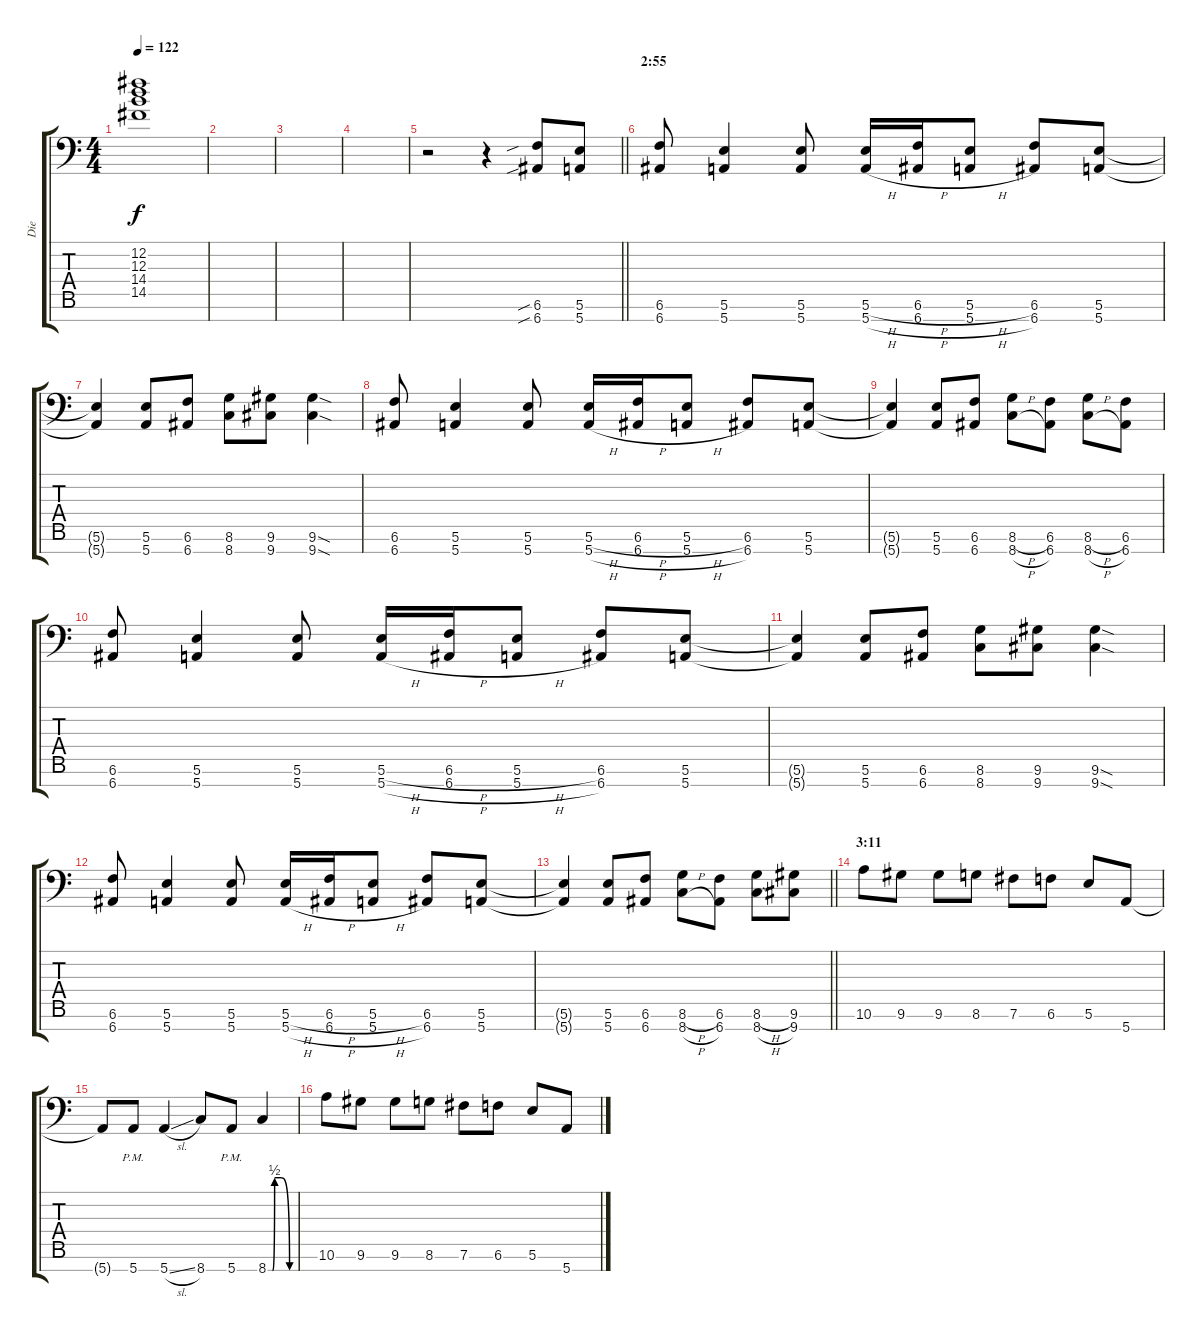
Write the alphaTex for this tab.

\track ("Die" "Die") {instrument overdrivenguitar}
\staff {score tabs}
\tuning (B3 Gb3 D3 A2 E2 B1 E1) {hide}
\ts (4 4)
\tempo 122
\clef f4
\ks c
(12.2{t} 12.3{t} 14.4{t} 14.5{t}).1{dy f} |
|
|
|
\barLineRight lightlight
r.2 r.4 (6.6{sib} 6.7{sib}).8{instrument overdrivenguitar} (5.6 5.7).8 |
\section ("" "2:55")
(6.6 6.7).8 (5.6 5.7).4 (5.6 5.7).8 (5.6{h} 5.7{h}).16 (6.6{h} 6.7{h}).16 (5.6{h} 5.7{h}).8 (6.6 6.7).8 (5.6 5.7).8 |
(5.6{t} 5.7{t}).4 (5.6 5.7).8 (6.6 6.7).8 (8.6 8.7).8 (9.6 9.7).8 (9.6{sod} 9.7{sod}).4 |
(6.6 6.7).8 (5.6 5.7).4 (5.6 5.7).8 (5.6{h} 5.7{h}).16 (6.6{h} 6.7{h}).16 (5.6{h} 5.7{h}).8 (6.6 6.7).8 (5.6 5.7).8 |
(5.6{t} 5.7{t}).4 (5.6 5.7).8 (6.6 6.7).8 (8.6{h} 8.7{h}).8 (6.6 6.7).8 (8.6{h} 8.7{h}).8 (6.6 6.7).8 |
(6.6 6.7).8 (5.6 5.7).4 (5.6 5.7).8 (5.6{h} 5.7{h}).16 (6.6{h} 6.7{h}).16 (5.6{h} 5.7{h}).8 (6.6 6.7).8 (5.6 5.7).8 |
(5.6{t} 5.7{t}).4 (5.6 5.7).8 (6.6 6.7).8 (8.6 8.7).8 (9.6 9.7).8 (9.6{sod} 9.7{sod}).4 |
(6.6 6.7).8 (5.6 5.7).4 (5.6 5.7).8 (5.6{h} 5.7{h}).16 (6.6{h} 6.7{h}).16 (5.6{h} 5.7{h}).8 (6.6 6.7).8 (5.6 5.7).8 |
\barLineRight lightlight
(5.6{t} 5.7{t}).4 (5.6 5.7).8 (6.6 6.7).8 (8.6{h} 8.7{h}).8 (6.6 6.7).8 (8.6{h} 8.7{h}).8 (9.6 9.7).8 |
\section ("" "3:11")
10.6.8 9.6.8 9.6.8 8.6.8 7.6.8 6.6.8 5.6.8 5.7.8 |
5.7{t}.8 5.7{pm}.8 5.7{sl}.4 8.7.8 5.7{pm}.8 8.7{be (custom 0 0 10 0 15 2 30 2 49 0 60 0)}.4 |
10.6.8 9.6.8 9.6.8 8.6.8 7.6.8 6.6.8 5.6.8 5.7.8
